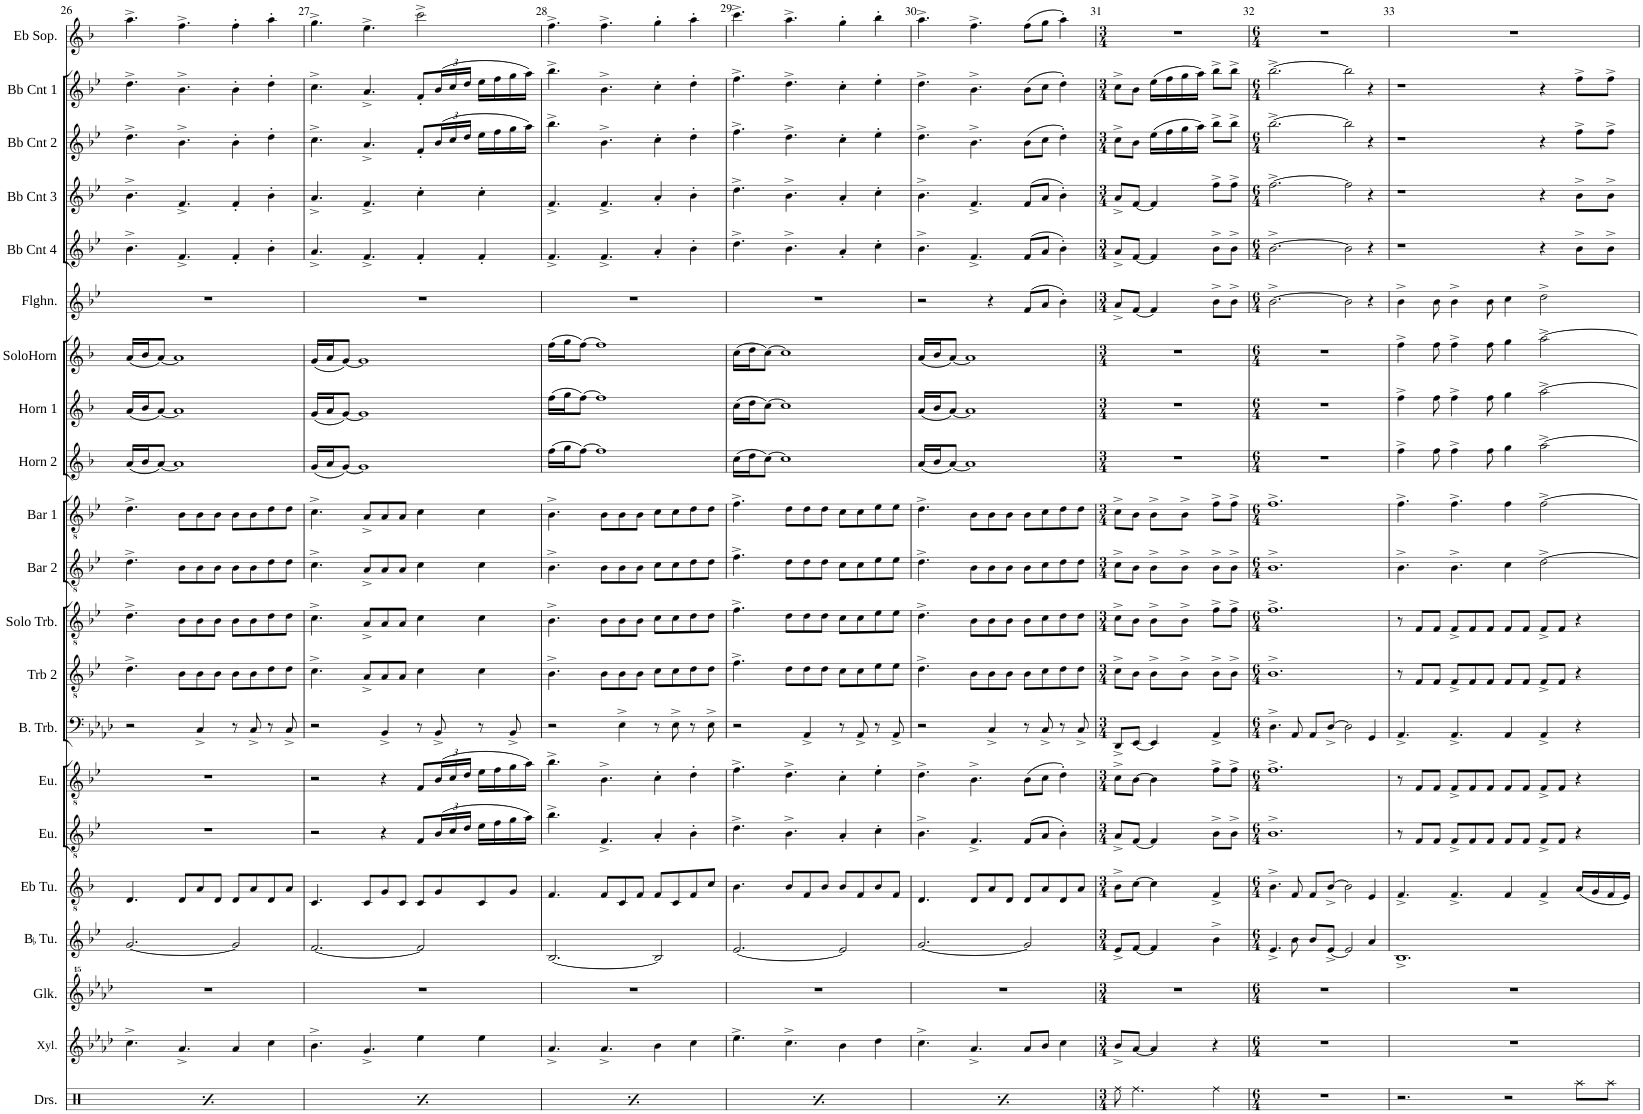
**kern	**kern	**kern	**kern	**kern	**kern	**kern	**kern	**kern	**kern	**kern	**kern	**kern	**kern	**kern	**kern	**kern	**kern	**kern	**kern	**kern
*part21	*part20	*part19	*part18	*part17	*part16	*part15	*part14	*part13	*part12	*part11	*part10	*part9	*part8	*part7	*part6	*part5	*part4	*part3	*part2	*part1
*staff21	*staff20	*staff19	*staff18	*staff17	*staff16	*staff15	*staff14	*staff13	*staff12	*staff11	*staff10	*staff9	*staff8	*staff7	*staff6	*staff5	*staff4	*staff3	*staff2	*staff1
*I"Drumset	*I"Xylophone	*I"Glockenspiel	*I"BaccidentalFlat Tuba	*I"Eb Tuba	*I"Euphonium	*I"Euphonium	*I"Bass Trombone	*I"Trombone 2	*I"Solo Trombone	*I"Baritone 2	*I"Baritone 1	*I"Horn 2	*I"Horn 1	*I"Solo Horn	*I"Flugelhorn	*I"Bb Cornet 4	*I"Bb Cornet 3	*I"Bb Cornet 2	*I"Bb Cornet 1	*I"Eb Soprano
*I'Drs.	*I'Xyl.	*I'Glk.	*I'BaccidentalFlat Tu.	*I'Eb Tu.	*I'Eu.	*I'Eu.	*I'B. Trb.	*I'Trb 2	*I'Solo Trb.	*I'Bar 2	*I'Bar 1	*I'Horn 2	*I'Horn 1	*I'SoloHorn	*I'Flghn.	*I'Bb Cnt 4	*I'Bb Cnt 3	*I'Bb Cnt 2	*I'Bb Cnt 1	*I'Eb Sop.
!!LO:PB:g=z
*clefX	*clefG2	*clefG^^2	*clefG2	*clefGv2	*clefGv2	*clefGv2	*clefF4	*clefGv2	*clefGv2	*clefGv2	*clefGv2	*clefG2	*clefG2	*clefG2	*clefG2	*clefG2	*clefG2	*clefG2	*clefG2	*clefG2
*	*Trd-7c-12	*	*	*	*	*	*	*	*	*Trd4c7	*	*Trd5c9	*Trd5c9	*Trd5c9	*Trd1c2	*Trd1c2	*Trd1c2	*Trd1c2	*Trd1c2	*Trd-2c-3
*k[]	*k[b-e-a-d-]	*k[b-e-a-d-]	*k[b-e-]	*k[b-]	*k[b-e-]	*k[b-e-]	*k[b-e-a-d-]	*k[b-e-]	*k[b-e-]	*k[b-e-]	*k[b-e-]	*k[b-]	*k[b-]	*k[b-]	*k[b-e-]	*k[b-e-]	*k[b-e-]	*k[b-e-]	*k[b-e-]	*k[b-]
*M5/4	*M5/4	*M5/4	*M5/4	*M5/4	*M5/4	*M5/4	*M5/4	*M5/4	*M5/4	*M5/4	*M5/4	*M5/4	*M5/4	*M5/4	*M5/4	*M5/4	*M5/4	*M5/4	*M5/4	*M5/4
=26	=26	=26	=26	=26	=26	=26	=26	=26	=26	=26	=26	=26	=26	=26	=26	=26	=26	=26	=26	=26
4.Rff\	4.cc^\	4%5r	[2.g/	4.D/	4%5r	4%5r	2r	4.d^\	4.d^\	4.d^\	4.d^\	(16a/LL	(16a/LL	(16a/LL	4%5r	4.b-^\	4.b-^\	4.dd^\	4.dd^\	4.aa^\
.	.	.	.	.	.	.	.	.	.	.	.	16b-/J	16b-/J	16b-/J	.	.	.	.	.	.
.	.	.	.	.	.	.	.	.	.	.	.	[8a/J)	[8a/J)	[8a/J)	.	.	.	.	.	.
.	.	.	.	.	.	.	.	.	.	.	.	1a]	1a]	1a]	.	.	.	.	.	.
4.Rff\	4.a-^/	.	.	8D/L	.	.	.	8B-\L	8B-\L	8B-\L	8B-\L	.	.	.	.	4.f^/	4.f^/	4.b-^\	4.b-^\	4.ff^\
.	.	.	.	8A/	.	.	4C^/	8B-\	8B-\	8B-\	8B-\	.	.	.	.	.	.	.	.	.
.	.	.	.	8D/J	.	.	.	8B-\J	8B-\J	8B-\J	8B-\J	.	.	.	.	.	.	.	.	.
4Rff\	4a-/	.	2g/]	8D/L	.	.	8r	8B-\L	8B-\L	8B-\L	8B-\L	.	.	.	.	4f'/	4f'/	4b-'\	4b-'\	4ff'\
.	.	.	.	8A/	.	.	8C^/	8B-\	8B-\	8B-\	8B-\	.	.	.	.	.	.	.	.	.
4Rff\	4cc\	.	.	8D/	.	.	8r	8d\	8d\	8d\	8d\	.	.	.	.	4b-'\	4b-'\	4dd'\	4dd'\	4aa'\
.	.	.	.	8A/J	.	.	8C^/	8d\J	8d\J	8d\J	8d\J	.	.	.	.	.	.	.	.	.
=27	=27	=27	=27	=27	=27	=27	=27	=27	=27	=27	=27	=27	=27	=27	=27	=27	=27	=27	=27	=27
4.Rff\	4.b-^\	4%5r	[2.f/	4.C/	2r	2r	2r	4.c^\	4.c^\	4.c^\	4.c^\	(16g/LL	(16g/LL	(16g/LL	4%5r	4.a^/	4.a^/	4.cc^\	4.cc^\	4.gg^\
.	.	.	.	.	.	.	.	.	.	.	.	16a/J	16a/J	16a/J	.	.	.	.	.	.
.	.	.	.	.	.	.	.	.	.	.	.	[8g/J)	[8g/J)	[8g/J)	.	.	.	.	.	.
.	.	.	.	.	.	.	.	.	.	.	.	1g]	1g]	1g]	.	.	.	.	.	.
4.Rff\	4.g^/	.	.	8C/L	.	.	.	8A^/L	8A^/L	8A^/L	8A^/L	.	.	.	.	4.f^/	4.f^/	4.a^/	4.a^/	4.ee^\
.	.	.	.	8G/	4r	4r	4BB-^/	8A/	8A/	8A/	8A/	.	.	.	.	.	.	.	.	.
.	.	.	.	8C/J	.	.	.	8A/J	8A/J	8A/J	8A/J	.	.	.	.	.	.	.	.	.
4Rff\	4ee-\	.	2f/]	8C/L	8F/L	8F/L	8r	4c\	4c\	4c\	4c\	.	.	.	.	4f'/	4cc'\	8f'/L	8f'/L	2ccc^\
*	*	*	*	*	*Xbrackettup	*Xbrackettup	*	*	*	*	*	*	*	*	*	*	*	*Xbrackettup	*Xbrackettup	*
.	.	.	.	8G/	(24B-/L	(24B-/L	8BB-^/	.	.	.	.	.	.	.	.	.	.	(24b-/L	(24b-/L	.
.	.	.	.	.	24c/	24c/	.	.	.	.	.	.	.	.	.	.	.	24cc/	24cc/	.
.	.	.	.	.	24d/JJ	24d/JJ	.	.	.	.	.	.	.	.	.	.	.	24dd/JJ	24dd/JJ	.
4Rff\	4ee-\	.	.	8C/	16e-\LL	16e-\LL	8r	4c\	4c\	4c\	4c\	.	.	.	.	4f'/	4cc'\	16ee-\LL	16ee-\LL	.
.	.	.	.	.	16f\	16f\	.	.	.	.	.	.	.	.	.	.	.	16ff\	16ff\	.
.	.	.	.	8G/J	16g\	16g\	8BB-^/	.	.	.	.	.	.	.	.	.	.	16gg\	16gg\	.
.	.	.	.	.	16a\JJ)	16a\JJ)	.	.	.	.	.	.	.	.	.	.	.	16aa\JJ)	16aa\JJ)	.
=28	=28	=28	=28	=28	=28	=28	=28	=28	=28	=28	=28	=28	=28	=28	=28	=28	=28	=28	=28	=28
4.Rff\	4.a-^/	4%5r	[2.B-/	4.F/	4.b-^\	4.b-^\	2r	4.B-^\	4.B-^\	4.B-^\	4.B-^\	(16ff\LL	(16ff\LL	(16ff\LL	4%5r	4.f^/	4.f^/	4.bb-^\	4.bb-^\	4.ff^\
.	.	.	.	.	.	.	.	.	.	.	.	16gg\J	16gg\J	16gg\J	.	.	.	.	.	.
.	.	.	.	.	.	.	.	.	.	.	.	[8ff\J)	[8ff\J)	[8ff\J)	.	.	.	.	.	.
.	.	.	.	.	.	.	.	.	.	.	.	1ff]	1ff]	1ff]	.	.	.	.	.	.
4.Rff\	4.a-^/	.	.	8F/L	4.F^/	4.B-^\	.	8B-\L	8B-\L	8B-\L	8B-\L	.	.	.	.	4.f^/	4.f^/	4.b-^\	4.b-^\	4.ff^\
.	.	.	.	8C/	.	.	4E-^\	8B-\	8B-\	8B-\	8B-\	.	.	.	.	.	.	.	.	.
.	.	.	.	8F/J	.	.	.	8B-\J	8B-\J	8B-\J	8B-\J	.	.	.	.	.	.	.	.	.
4Rff\	4b-\	.	2B-/]	8F/L	4A'/	4c'\	8r	8c\L	8c\L	8c\L	8c\L	.	.	.	.	4a'/	4a'/	4cc'\	4cc'\	4gg'\
.	.	.	.	8C/	.	.	8E-^\	8c\	8c\	8c\	8c\	.	.	.	.	.	.	.	.	.
4Rff\	4cc\	.	.	8F/	4B-'\	4d'\	8r	8d\	8d\	8d\	8d\	.	.	.	.	4b-'\	4b-'\	4dd'\	4dd'\	4aa'\
.	.	.	.	8c/J	.	.	8E-^\	8d\J	8d\J	8d\J	8d\J	.	.	.	.	.	.	.	.	.
=29	=29	=29	=29	=29	=29	=29	=29	=29	=29	=29	=29	=29	=29	=29	=29	=29	=29	=29	=29	=29
4.Rff\	4.ee-^\	4%5r	[2.e-/	4.B-\	4.d^\	4.f^\	2r	4.f^\	4.f^\	4.f^\	4.f^\	(16cc\LL	(16cc\LL	(16cc\LL	4%5r	4.dd^\	4.dd^\	4.ff^\	4.ff^\	4.ccc^\
.	.	.	.	.	.	.	.	.	.	.	.	16dd\J	16dd\J	16dd\J	.	.	.	.	.	.
.	.	.	.	.	.	.	.	.	.	.	.	[8cc\J)	[8cc\J)	[8cc\J)	.	.	.	.	.	.
.	.	.	.	.	.	.	.	.	.	.	.	1cc]	1cc]	1cc]	.	.	.	.	.	.
4.Rff\	4.cc^\	.	.	8B-/L	4.B-^\	4.d^\	.	8d\L	8d\L	8d\L	8d\L	.	.	.	.	4.b-^\	4.b-^\	4.dd^\	4.dd^\	4.aa^\
.	.	.	.	8F/	.	.	4AA-^/	8d\	8d\	8d\	8d\	.	.	.	.	.	.	.	.	.
.	.	.	.	8B-/J	.	.	.	8d\J	8d\J	8d\J	8d\J	.	.	.	.	.	.	.	.	.
4Rff\	4b-\	.	2e-/]	8B-/L	4A'/	4c'\	8r	8c\L	8c\L	8c\L	8c\L	.	.	.	.	4a'/	4a'/	4cc'\	4cc'\	4gg'\
.	.	.	.	8F/	.	.	8AA-^/	8c\	8c\	8c\	8c\	.	.	.	.	.	.	.	.	.
4Rff\	4dd-\	.	.	8B-/	4c'\	4e-'\	8r	8e-\	8e-\	8e-\	8e-\	.	.	.	.	4cc'\	4cc'\	4ee-'\	4ee-'\	4bb-'\
.	.	.	.	8F/J	.	.	8AA-^/	8e-\J	8e-\J	8e-\J	8e-\J	.	.	.	.	.	.	.	.	.
=30	=30	=30	=30	=30	=30	=30	=30	=30	=30	=30	=30	=30	=30	=30	=30	=30	=30	=30	=30	=30
4.Rff\	4.cc^\	4%5r	[2.g/	4.D/	4.B-^\	4.d^\	2r	4.d^\	4.d^\	4.d^\	4.d^\	(16a/LL	(16a/LL	(16a/LL	2r	4.b-^\	4.b-^\	4.dd^\	4.dd^\	4.aa^\
.	.	.	.	.	.	.	.	.	.	.	.	16b-/J	16b-/J	16b-/J	.	.	.	.	.	.
.	.	.	.	.	.	.	.	.	.	.	.	[8a/J)	[8a/J)	[8a/J)	.	.	.	.	.	.
.	.	.	.	.	.	.	.	.	.	.	.	1a]	1a]	1a]	.	.	.	.	.	.
4.Rff\	4.a-^/	.	.	8D/L	4.F^/	4.B-^\	.	8B-\L	8B-\L	8B-\L	8B-\L	.	.	.	.	4.f^/	4.f^/	4.b-^\	4.b-^\	4.ff^\
.	.	.	.	8A/	.	.	4C^/	8B-\	8B-\	8B-\	8B-\	.	.	.	4r	.	.	.	.	.
.	.	.	.	8D/J	.	.	.	8B-\J	8B-\J	8B-\J	8B-\J	.	.	.	.	.	.	.	.	.
4Rff\	8a-/L	.	2g/]	8D/L	(8F/L	(8B-\L	8r	8B-\L	8B-\L	8B-\L	8B-\L	.	.	.	(8f/L	(8f/L	(8f/L	(8b-\L	(8b-\L	(8ff\L
.	8b-/J	.	.	8A/	8A/J	8c\J	8C^/	8c\	8c\	8c\	8c\	.	.	.	8a/J	8a/J	8a/J	8cc\J	8cc\J	8gg\J
4Rff\	4cc\	.	.	8D/	4B-'\)	4d'\)	8r	8d\	8d\	8d\	8d\	.	.	.	4b-'\)	4b-'\)	4b-'\)	4dd'\)	4dd'\)	4aa'\)
.	.	.	.	8A/J	.	.	8C^/	8d\J	8d\J	8d\J	8d\J	.	.	.	.	.	.	.	.	.
=31	=31	=31	=31	=31	=31	=31	=31	=31	=31	=31	=31	=31	=31	=31	=31	=31	=31	=31	=31	=31
*M3/4	*M3/4	*M3/4	*M3/4	*M3/4	*M3/4	*M3/4	*M3/4	*M3/4	*M3/4	*M3/4	*M3/4	*M3/4	*M3/4	*M3/4	*M3/4	*M3/4	*M3/4	*M3/4	*M3/4	*M3/4
8Rff\	8b-^/L	2.r	8e-^/L	8B-^\L	8A^/L	8c^\L	8DD-^/L	8c^\L	8c^\L	8c^\L	8c^\L	2.r	2.r	2.r	8a^/L	8a^/L	8a^/L	8cc^\L	8cc^\L	2.r
4.Rff\	[8a-/J	.	[8f/J	[8c\J	[8F/J	[8B-\J	[8EE-/J	8B-\J	8B-\J	8B-\J	8B-\J	.	.	.	[8f/J	[8f/J	[8f/J	8b-\J	8b-\J	.
.	4a-/]	.	4f/]	4c\]	4F/]	4B-\]	4EE-/]	8B-^\L	8B-^\L	8B-^\L	8B-^\L	.	.	.	4f/]	4f/]	4f/]	(16ee-\LL	(16ee-\LL	.
.	.	.	.	.	.	.	.	.	.	.	.	.	.	.	.	.	.	16ff\	16ff\	.
.	.	.	.	.	.	.	.	8B-^\J	8B-^\J	8B-^\J	8B-^\J	.	.	.	.	.	.	16gg\	16gg\	.
.	.	.	.	.	.	.	.	.	.	.	.	.	.	.	.	.	.	16aa\JJ)	16aa\JJ)	.
4Rff\	4r	.	4b-^\	4F^/	8B-^\L	8f^\L	4AA-^/	8B-^\L	8f^\L	8B-^\L	8f^\L	.	.	.	8b-^\L	8b-^\L	8ff^\L	8bb-^\L	8bb-^\L	.
.	.	.	.	.	8B-^\J	8f^\J	.	8B-^\J	8f^\J	8B-^\J	8f^\J	.	.	.	8b-^\J	8b-^\J	8ff^\J	8bb-^\J	8bb-^\J	.
=32	=32	=32	=32	=32	=32	=32	=32	=32	=32	=32	=32	=32	=32	=32	=32	=32	=32	=32	=32	=32
*M6/4	*M6/4	*M6/4	*M6/4	*M6/4	*M6/4	*M6/4	*M6/4	*M6/4	*M6/4	*M6/4	*M6/4	*M6/4	*M6/4	*M6/4	*M6/4	*M6/4	*M6/4	*M6/4	*M6/4	*M6/4
1.r	1.r	1.r	4.e-^/	4.B-^\	1.B-^	1.f^	4.D-^\	1.B-^	1.f^	1.B-^	1.f^	1.r	1.r	1.r	[2.b-^\	[2.b-^\	[2.ff^\	[2.bb-^\	[2.bb-^\	1.r
.	.	.	8b-\	8F/	.	.	8AA-/	.	.	.	.	.	.	.	.	.	.	.	.	.
.	.	.	8b-/L	8F/L	.	.	8AA-/L	.	.	.	.	.	.	.	.	.	.	.	.	.
.	.	.	[8e-^/J	[8B-^/J	.	.	[8D-^/J	.	.	.	.	.	.	.	.	.	.	.	.	.
.	.	.	2e-/]	2B-\]	.	.	2D-\]	.	.	.	.	.	.	.	2b-\]	2b-\]	2ff\]	2bb-\]	2bb-\]	.
.	.	.	4a/	4E/	.	.	4GG/	.	.	.	.	.	.	.	4r	4r	4r	4r	4r	.
=33	=33	=33	=33	=33	=33	=33	=33	=33	=33	=33	=33	=33	=33	=33	=33	=33	=33	=33	=33	=33
2.r	1.r	1.r	1.B-^	4.F^/	8r	8r	4.AA-^/	8r	8r	4.B-^\	4.f^\	4ff^\	4ff^\	4ff^\	4b-^\	1r	1r	1r	1r	1.r
.	.	.	.	.	8F/L	8F/L	.	8F/L	8F/L	.	.	.	.	.	.	.	.	.	.	.
.	.	.	.	.	8F/J	8F/J	.	8F/J	8F/J	.	.	8ff\	8ff\	8ff\	8b-\	.	.	.	.	.
.	.	.	.	4.F^/	8F^/L	8F^/L	4.AA-^/	8F^/L	8F^/L	4.B-^\	4.f^\	4ff^\	4ff^\	4ff^\	4b-^\	.	.	.	.	.
.	.	.	.	.	8F/	8F/	.	8F/	8F/	.	.	.	.	.	.	.	.	.	.	.
.	.	.	.	.	8F/J	8F/J	.	8F/J	8F/J	.	.	8ff\	8ff\	8ff\	8b-\	.	.	.	.	.
2r	.	.	.	4F/	8F/L	8F/L	4AA-/	8F/L	8F/L	4c\	4f\	4gg\	4gg\	4gg\	4cc\	.	.	.	.	.
.	.	.	.	.	8F/J	8F/J	.	8F/J	8F/J	.	.	.	.	.	.	.	.	.	.	.
.	.	.	.	4F^/	8F^/L	8F^/L	4AA-^/	8F^/L	8F^/L	[2d^\	[2f^\	[2aa^\	[2aa^\	[2aa^\	2dd^\	4r	4r	4r	4r	.
.	.	.	.	.	8F/J	8F/J	.	8F/J	8F/J	.	.	.	.	.	.	.	.	.	.	.
8Raa\L	.	.	.	(16A/LL	4r	4r	4r	4r	4r	.	.	.	.	.	.	8b-^\L	8b-^\L	8ff^\L	8ff^\L	.
.	.	.	.	16G/	.	.	.	.	.	.	.	.	.	.	.	.	.	.	.	.
8Raa\J	.	.	.	16F/	.	.	.	.	.	.	.	.	.	.	.	8b-^\J	8b-^\J	8ff^\J	8ff^\J	.
.	.	.	.	16E/JJ)	.	.	.	.	.	.	.	.	.	.	.	.	.	.	.	.
=	=	=	=	=	=	=	=	=	=	=	=	=	=	=	=	=	=	=	=	=
*-	*-	*-	*-	*-	*-	*-	*-	*-	*-	*-	*-	*-	*-	*-	*-	*-	*-	*-	*-	*-
